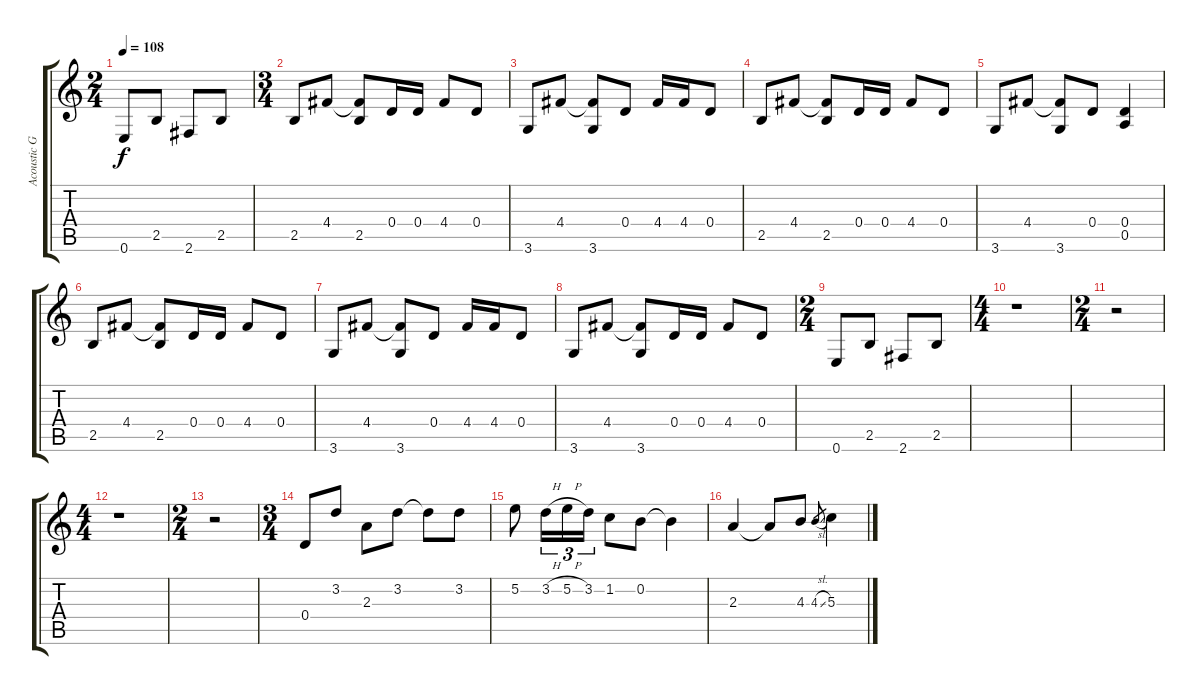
\track ("Acoustic Guitar 1" "Acoustic G") {instrument acousticguitarsteel}
\staff {score tabs}
\tuning (E4 B3 G3 D3 A2 E2) {hide}
\ts (2 4)
\tempo 108
\clef g2
\ks c
0.6.8{dy f} 2.5.8 2.6.8 2.5.8 |
\ts (3 4)
2.5.8 4.4.8 (4.4{t} 2.5).8 0.4.16 0.4.16 4.4.8 0.4.8 |
3.6.8 4.4.8 (4.4{t} 3.6).8 0.4.8 4.4.16 4.4.16 0.4.8 |
2.5.8 4.4.8 (4.4{t} 2.5).8 0.4.16 0.4.16 4.4.8 0.4.8 |
3.6.8 4.4.8 (4.4{t} 3.6).8 0.4.8 (0.4 0.5).4 |
2.5.8 4.4.8 (4.4{t} 2.5).8 0.4.16 0.4.16 4.4.8 0.4.8 |
3.6.8 4.4.8 (4.4{t} 3.6).8 0.4.8 4.4.16 4.4.16 0.4.8 |
3.6.8 4.4.8 (4.4{t} 3.6).8 0.4.16 0.4.16 4.4.8 0.4.8 |
\ts (2 4)
0.6.8 2.5.8 2.6.8 2.5.8 |
\ts (4 4)
r.1 |
\ts (2 4)
r.2 |
\ts (4 4)
r.1 |
\ts (2 4)
r.2 |
\ts (3 4)
0.4.8{volume 14 instrument acousticguitarsteel} 3.2.8 2.3.8 3.2.8 3.2{t}.8 3.2.8 |
5.2.8 3.2{h}.16{tu (3 2)} 5.2{h}.16{tu (3 2)} 3.2.16{tu (3 2)} 1.2.8 0.2.8 0.2{t}.4 |
2.3.4 2.3{t}.8 4.3.8 4.3{sl}.8{gr} 5.3.4
